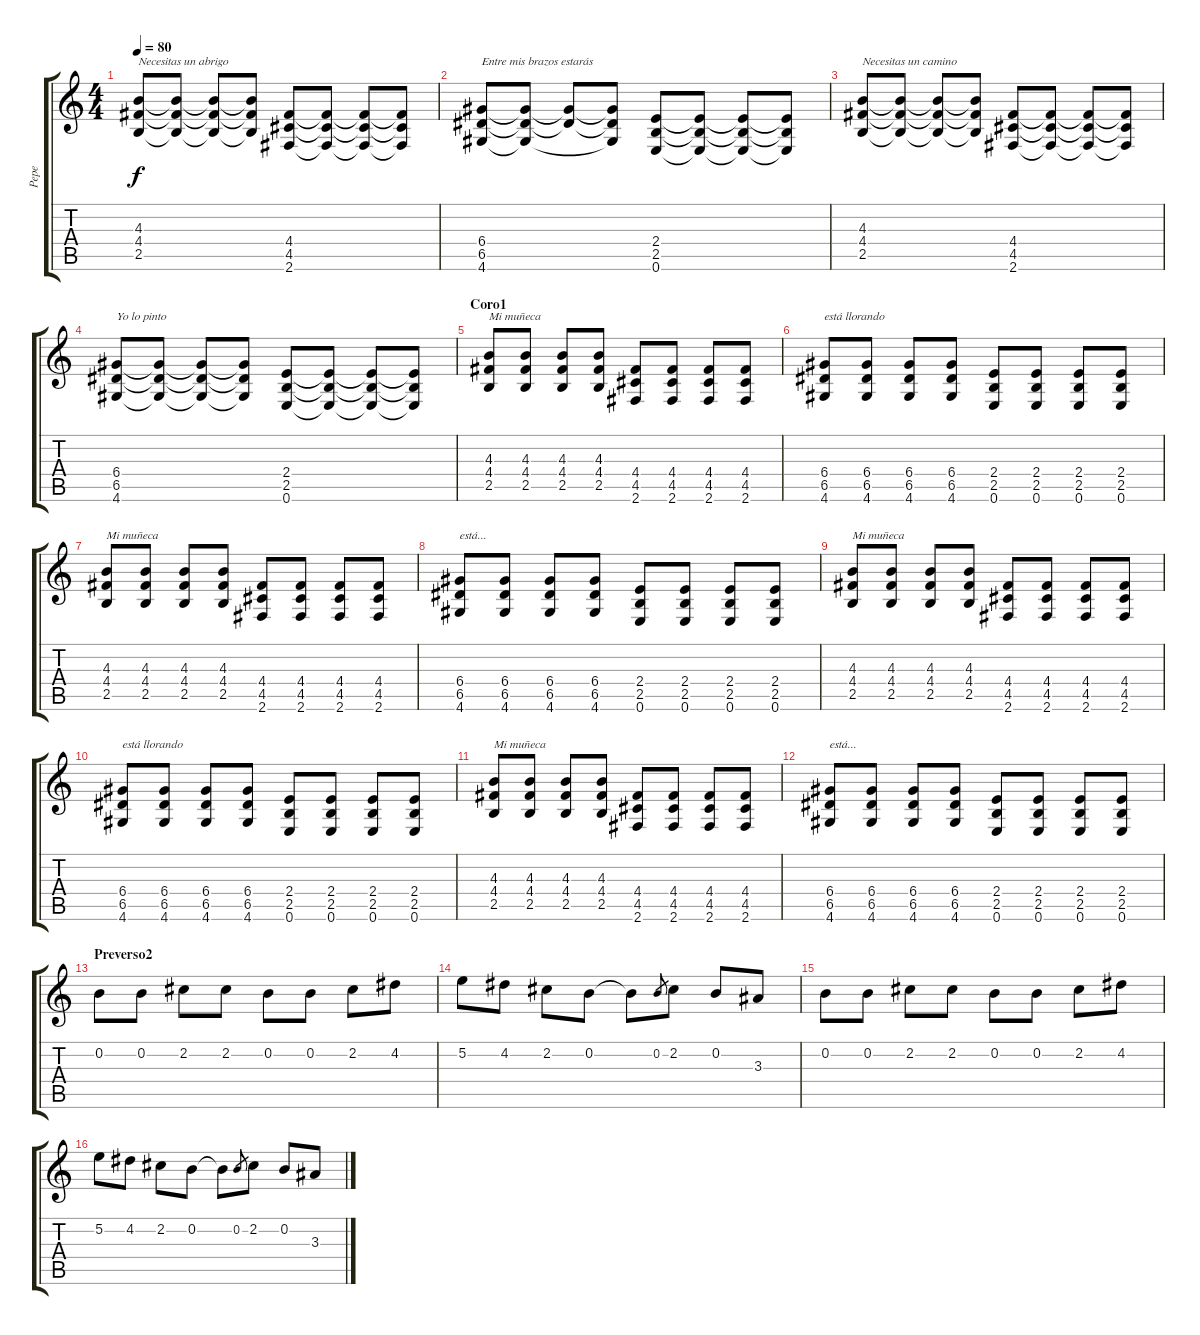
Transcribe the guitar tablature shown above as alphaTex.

\track ("Pepe" "Pepe") {instrument distortionguitar}
\staff {score tabs}
\tuning (E4 B3 G3 D3 A2 E2) {hide}
\ts (4 4)
\tempo 80
\clef g2
\ks c
(4.3 4.4 2.5).8{txt "Necesitas un abrigo" dy f volume 13} (4.3{t} 4.4{t} 2.5{t}).8 (4.3{t} 4.4{t} 2.5{t}).8 (4.3{t} 4.4{t} 2.5{t}).8 (4.4 4.5 2.6).8 (4.4{t} 4.5{t} 2.6{t}).8 (4.4{t} 4.5{t} 2.6{t}).8 (4.4{t} 4.5{t} 2.6{t}).8 |
(6.4 6.5 4.6).8{txt "Entre mis brazos estarás"} (6.4{t} 6.5{t} 4.6{t}).8 (6.4{t} 6.5{t}).8 (6.4{t} 6.5{t} 4.6{t}).8 (2.4 2.5 0.6).8 (2.4{t} 2.5{t} 0.6{t}).8 (2.4{t} 2.5{t} 0.6{t}).8 (2.4{t} 2.5{t} 0.6{t}).8 |
(4.3 4.4 2.5).8{txt "Necesitas un camino"} (4.3{t} 4.4{t} 2.5{t}).8 (4.3{t} 4.4{t} 2.5{t}).8 (4.3{t} 4.4{t} 2.5{t}).8 (4.4 4.5 2.6).8 (4.4{t} 4.5{t} 2.6{t}).8 (4.4{t} 4.5{t} 2.6{t}).8 (4.4{t} 4.5{t} 2.6{t}).8 |
(6.4 6.5 4.6).8{txt "Yo lo pinto"} (6.4{t} 6.5{t} 4.6{t}).8 (6.4{t} 6.5{t} 4.6{t}).8 (6.4{t} 6.5{t} 4.6{t}).8 (2.4 2.5 0.6).8 (2.4{t} 2.5{t} 0.6{t}).8 (2.4{t} 2.5{t} 0.6{t}).8 (2.4{t} 2.5{t} 0.6{t}).8 |
\section ("" "Coro1")
(4.3 4.4 2.5).8{txt "Mi muñeca"} (4.3 4.4 2.5).8 (4.3 4.4 2.5).8 (4.3 4.4 2.5).8 (4.4 4.5 2.6).8 (4.4 4.5 2.6).8 (4.4 4.5 2.6).8 (4.4 4.5 2.6).8 |
(6.4 6.5 4.6).8{txt "está llorando"} (6.4 6.5 4.6).8 (6.4 6.5 4.6).8 (6.4 6.5 4.6).8 (2.4 2.5 0.6).8 (2.4 2.5 0.6).8 (2.4 2.5 0.6).8 (2.4 2.5 0.6).8 |
(4.3 4.4 2.5).8{txt "Mi muñeca"} (4.3 4.4 2.5).8 (4.3 4.4 2.5).8 (4.3 4.4 2.5).8 (4.4 4.5 2.6).8 (4.4 4.5 2.6).8 (4.4 4.5 2.6).8 (4.4 4.5 2.6).8 |
(6.4 6.5 4.6).8{txt "está..."} (6.4 6.5 4.6).8 (6.4 6.5 4.6).8 (6.4 6.5 4.6).8 (2.4 2.5 0.6).8 (2.4 2.5 0.6).8 (2.4 2.5 0.6).8 (2.4 2.5 0.6).8 |
(4.3 4.4 2.5).8{txt "Mi muñeca"} (4.3 4.4 2.5).8 (4.3 4.4 2.5).8 (4.3 4.4 2.5).8 (4.4 4.5 2.6).8 (4.4 4.5 2.6).8 (4.4 4.5 2.6).8 (4.4 4.5 2.6).8 |
(6.4 6.5 4.6).8{txt "está llorando"} (6.4 6.5 4.6).8 (6.4 6.5 4.6).8 (6.4 6.5 4.6).8 (2.4 2.5 0.6).8 (2.4 2.5 0.6).8 (2.4 2.5 0.6).8 (2.4 2.5 0.6).8 |
(4.3 4.4 2.5).8{txt "Mi muñeca"} (4.3 4.4 2.5).8 (4.3 4.4 2.5).8 (4.3 4.4 2.5).8 (4.4 4.5 2.6).8 (4.4 4.5 2.6).8 (4.4 4.5 2.6).8 (4.4 4.5 2.6).8 |
(6.4 6.5 4.6).8{txt "está..."} (6.4 6.5 4.6).8 (6.4 6.5 4.6).8 (6.4 6.5 4.6).8 (2.4 2.5 0.6).8 (2.4 2.5 0.6).8 (2.4 2.5 0.6).8 (2.4 2.5 0.6).8 |
\section ("" "Preverso2")
0.2.8 0.2.8 2.2.8 2.2.8 0.2.8 0.2.8 2.2.8 4.2.8 |
5.2.8 4.2.8 2.2.8 0.2.8 0.2{t}.8 0.2.8{gr} 2.2.8 0.2.8 3.3.8 |
0.2.8 0.2.8 2.2.8 2.2.8 0.2.8 0.2.8 2.2.8 4.2.8 |
5.2.8 4.2.8 2.2.8 0.2.8 0.2{t}.8 0.2.8{gr} 2.2.8 0.2.8 3.3.8
